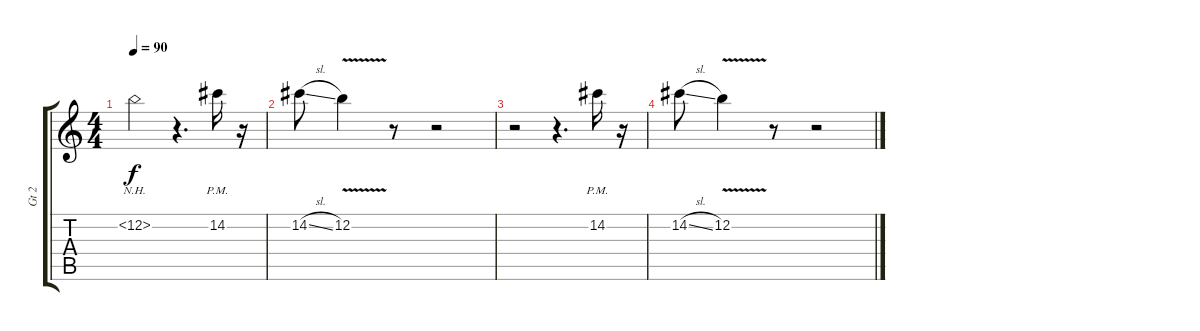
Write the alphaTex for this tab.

\track ("Gt 2" "Gt 2") {instrument electricguitarjazz}
\staff {score tabs}
\tuning (E4 B3 G3 D3 A2 E2) {hide}
\ts (4 4)
\tempo 90
\clef g2
\ks c
12.2{nh}.2{dy f} r.4{d} 14.2{pm}.16 r.16 |
14.2{sl}.8 12.2{v}.4 r.8 r.2 |
r.2 r.4{d} 14.2{pm}.16 r.16 |
14.2{sl}.8 12.2{v}.4 r.8 r.2
